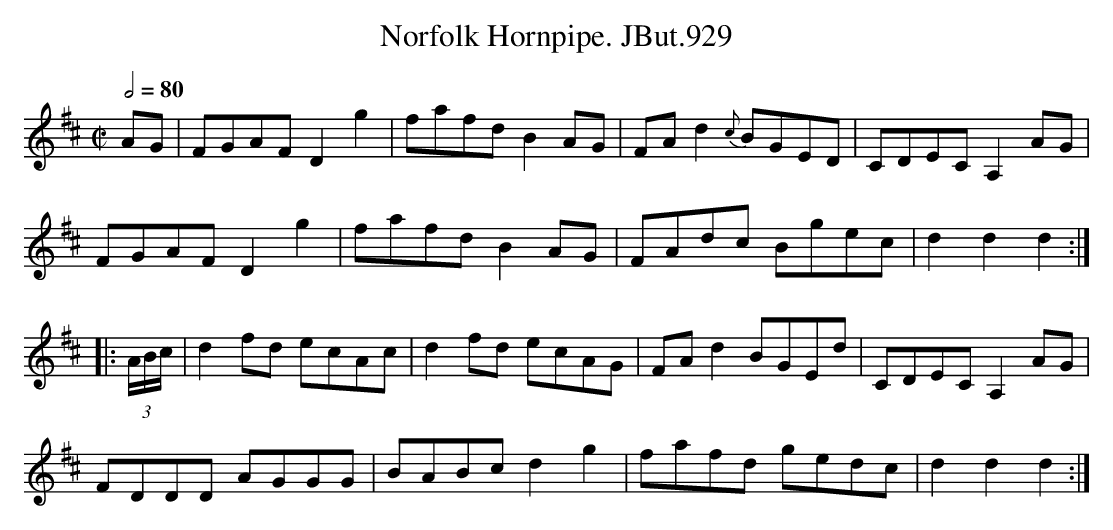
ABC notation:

X:1
T:Norfolk Hornpipe. JBut.929
M:C|
L:1/8
Q:1/2=80
K:D
AG|FGAF D2g2|fafd B2 AG|FA d2 {c}BGED|CDEC A,2AG|
FGAF D2g2|fafd B2 AG|FAdc Bgec|d2d2d2:|
|:(3A/B/c/|d2 fd ecAc|d2fd ecAG|FA d2 BGEd|CDEC A,2 AG|
FDDD AGGG|BABc d2g2|fafd gedc|d2d2d2:|
